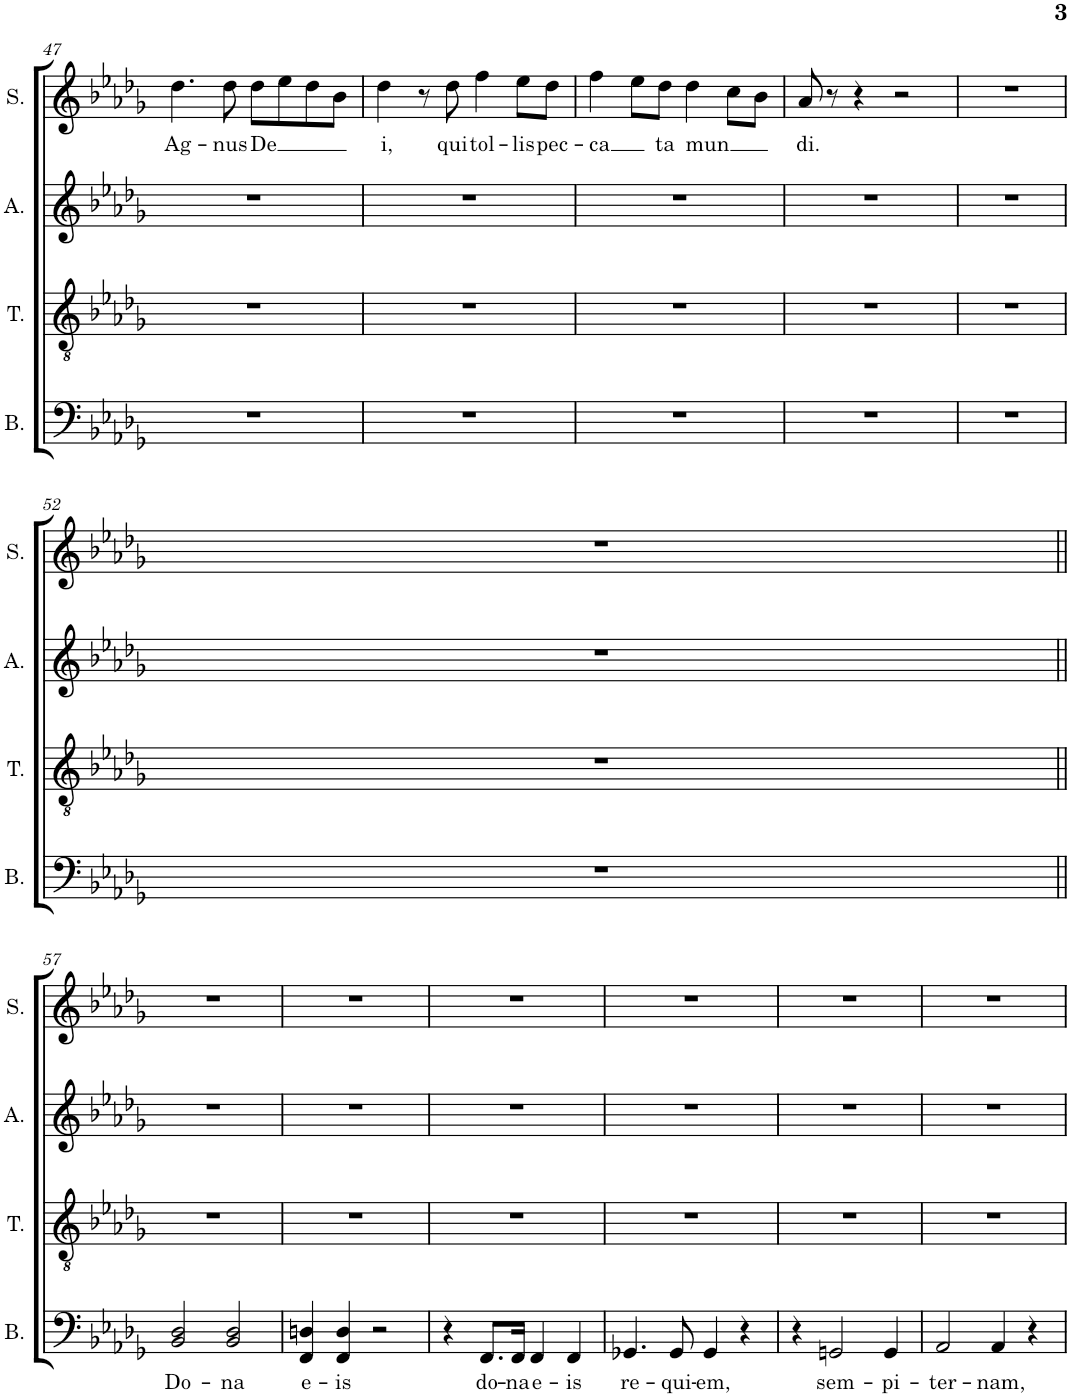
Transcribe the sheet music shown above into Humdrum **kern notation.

**kern	**text	**kern	**kern	**kern	**text
*part4	*part4	*part3	*part2	*part1	*part1
*staff4	*staff4	*staff3	*staff2	*staff1	*staff1
*I"Bass	*	*I"Tenor	*I"Alto	*I"Soprano	*
*I'B.	*	*I'T.	*I'A.	*I'S.	*
!!LO:PB:g=z
*clefF4	*	*clefGv2	*clefG2	*clefG2	*
*k[b-e-a-d-g-]	*	*k[b-e-a-d-g-]	*k[b-e-a-d-g-]	*k[b-e-a-d-g-]	*
*M4/4	*	*M4/4	*M4/4	*M4/4	*
*met(c)	*	*met(c)	*met(c)	*met(c)	*
=47	=47	=47	=47	=47	=47
!	!	!	!	!	!LO:LY:b
1r	.	1r	1r	4.dd-\	Ag-
!	!	!	!	!	!LO:LY:b
.	.	.	.	8dd-\	-nus
!	!	!	!	!	!LO:LY:b
.	.	.	.	8dd-\L	De
.	.	.	.	8ee-\	.
.	.	.	.	8dd-\	.
.	.	.	.	8b-\J	.
=48	=48	=48	=48	=48	=48
!	!	!	!	!	!LO:LY:b
1r	.	1r	1r	4dd-\	i,
.	.	.	.	8r	.
!	!	!	!	!	!LO:LY:b
.	.	.	.	8dd-\	qui
!	!	!	!	!	!LO:LY:b
.	.	.	.	4ff\	tol-
!	!	!	!	!	!LO:LY:b
.	.	.	.	8ee-\L	-lis
!	!	!	!	!	!LO:LY:b
.	.	.	.	8dd-\J	pec-
=49	=49	=49	=49	=49	=49
!	!	!	!	!	!LO:LY:b
1r	.	1r	1r	4ff\	-ca
.	.	.	.	8ee-\L	.
!	!	!	!	!	!LO:LY:b
.	.	.	.	8dd-\J	ta
!	!	!	!	!	!LO:LY:b
.	.	.	.	4dd-\	mun
.	.	.	.	8cc\L	.
.	.	.	.	8b-\J	.
=50	=50	=50	=50	=50	=50
!	!	!	!	!	!LO:LY:b
1r	.	1r	1r	8a-/	di.
.	.	.	.	8r	.
.	.	.	.	4r	.
.	.	.	.	2r	.
=51	=51	=51	=51	=51	=51
1r	.	1r	1r	1r	.
!!LO:LB:g=z
=52	=52	=52	=52	=52	=52
1r	.	1r	1r	1r	.
!!LO:LB:g=z
=57||	=57||	=57||	=57||	=57||	=57||
!	!LO:LY:b	!	!	!	!
2BB-/ 2D-/	Do-	1r	1r	1r	.
!	!LO:LY:b	!	!	!	!
2BB-/ 2D-/	-na	.	.	.	.
=58	=58	=58	=58	=58	=58
!	!LO:LY:b	!	!	!	!
4FF/ 4Dn/	e-	1r	1r	1r	.
!	!LO:LY:b	!	!	!	!
4FF/ 4D/	-is	.	.	.	.
2r	.	.	.	.	.
=59	=59	=59	=59	=59	=59
4r	.	1r	1r	1r	.
!	!LO:LY:b	!	!	!	!
8.FF/L	do-	.	.	.	.
!	!LO:LY:b	!	!	!	!
16FF/Jk	-na	.	.	.	.
!	!LO:LY:b	!	!	!	!
4FF/	e-	.	.	.	.
!	!LO:LY:b	!	!	!	!
4FF/	-is	.	.	.	.
=60	=60	=60	=60	=60	=60
!	!LO:LY:b	!	!	!	!
4.GG-X/	re-	1r	1r	1r	.
!	!LO:LY:b	!	!	!	!
8GG-/	-qui-	.	.	.	.
!	!LO:LY:b	!	!	!	!
4GG-/	-em,	.	.	.	.
4r	.	.	.	.	.
=61	=61	=61	=61	=61	=61
4r	.	1r	1r	1r	.
!	!LO:LY:b	!	!	!	!
2GGn/	sem-	.	.	.	.
!	!LO:LY:b	!	!	!	!
4GG/	-pi-	.	.	.	.
=62	=62	=62	=62	=62	=62
!	!LO:LY:b	!	!	!	!
2AA-/	-ter-	1r	1r	1r	.
!	!LO:LY:b	!	!	!	!
4AA-/	-nam,	.	.	.	.
4r	.	.	.	.	.
=	=	=	=	=	=
*-	*-	*-	*-	*-	*-
